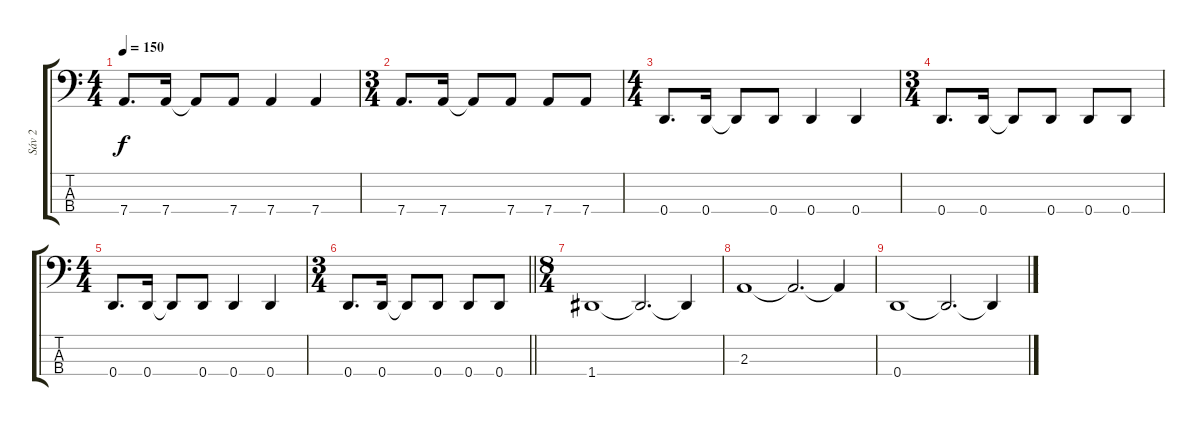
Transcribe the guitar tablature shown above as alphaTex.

\track ("Sáv 2" "Sáv 2") {instrument slapbass1}
\staff {score tabs}
\tuning (F2 C2 G1 D1) {hide}
\ts (4 4)
\tempo 150
\clef f4
\ks c
7.4.8{d dy f} 7.4.16 7.4{t}.8 7.4.8 7.4.4 7.4.4 |
\ts (3 4)
7.4.8{d} 7.4.16 7.4{t}.8 7.4.8 7.4.8 7.4.8 |
\ts (4 4)
0.4.8{d} 0.4.16 0.4{t}.8 0.4.8 0.4.4 0.4.4 |
\ts (3 4)
0.4.8{d} 0.4.16 0.4{t}.8 0.4.8 0.4.8 0.4.8 |
\ts (4 4)
0.4.8{d} 0.4.16 0.4{t}.8 0.4.8 0.4.4 0.4.4 |
\ts (3 4)
\barLineRight lightlight
0.4.8{d} 0.4.16 0.4{t}.8 0.4.8 0.4.8 0.4.8 |
\ts (8 4)
1.4.1 1.4{t}.2{d} 1.4{t}.4 |
2.3.1 2.3{t}.2{d} 2.3{t}.4 |
0.4.1 0.4{t}.2{d} 0.4{t}.4
